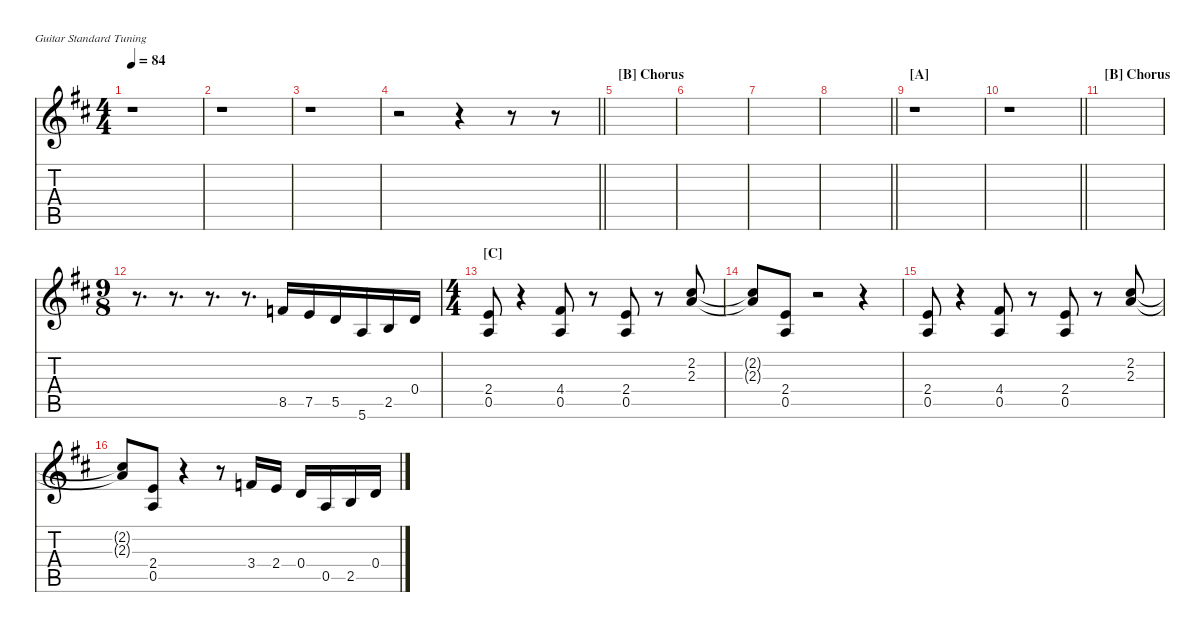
\hideDynamics
\bracketExtendMode nobrackets
\singleTrackTrackNamePolicy hidden
\multiTrackTrackNamePolicy hidden
\otherSystemsTrackNameOrientation horizontal
\track ("overdub" "E-Gt") {instrument overdrivenguitar}
\staff {score tabs}
\tuning (E4 B3 G3 D3 A2 E2)
\ts (4 4)
\tempo 84
\clef g2
\ks d
r.1{dy f beam Down} |
r.1{beam Down} |
r.1{beam Down} |
\barLineRight lightlight
r.2{beam Down} r.4{beam Down} r.8{beam Down} r.8{beam Down} |
\section ("B" "Chorus")
|
|
|
\barLineRight lightlight
|
\section ("A" "")
r.1{beam Down} |
\barLineRight lightlight
r.1{beam Down} |
\section ("B" "Chorus")
|
\ts (9 8)
\beaming (8 3 3 3)
r.8{d beam Down} r.8{d beam Down} r.8{d beam Down} r.8{d beam Down} 8.5{acc forcenatural}.16{beam Up} 7.5{acc forcenatural}.16{beam Up} 5.5{acc forcenatural}.16{beam Up} 5.6{acc forcenatural}.16{beam Up} 2.5{acc forcenatural}.16{beam Up} 0.4{acc forcenatural}.16{beam Up} |
\ts (4 4)
\beaming (8 2 2 2 2)
\section ("C" "")
(2.4{acc forcenatural} 0.5{acc forcenatural}).8{beam Up} r.4{beam Up} (4.4{acc #} 0.5{acc forcenatural}).8{beam Up} r.8{beam Up} (2.4{acc forcenatural} 0.5{acc forcenatural}).8{beam Up} r.8{beam Up} (2.2{acc #} 2.3{acc forcenatural}).8{beam Up} |
(2.2{t acc #} 2.3{t acc forcenatural}).8{beam Up} (2.4{acc forcenatural} 0.5{acc forcenatural}).8{beam Up} r.2{beam Up} r.4{beam Up} |
(2.4{acc forcenatural} 0.5{acc forcenatural}).8{beam Up} r.4{beam Up} (4.4{acc #} 0.5{acc forcenatural}).8{beam Up} r.8{beam Up} (2.4{acc forcenatural} 0.5{acc forcenatural}).8{beam Up} r.8{beam Up} (2.2{acc #} 2.3{acc forcenatural}).8{beam Up} |
(2.2{t acc #} 2.3{t acc forcenatural}).8{beam Up} (2.4{acc forcenatural} 0.5{acc forcenatural}).8{beam Up} r.4{beam Up} r.8{beam Up} 3.4{acc forcenatural}.16{beam Up} 2.4{acc forcenatural}.16{beam Up} 0.4{acc forcenatural}.16{beam Up} 0.5{acc forcenatural}.16{beam Up} 2.5{acc forcenatural}.16{beam Up} 0.4{acc forcenatural}.16{beam Up}
